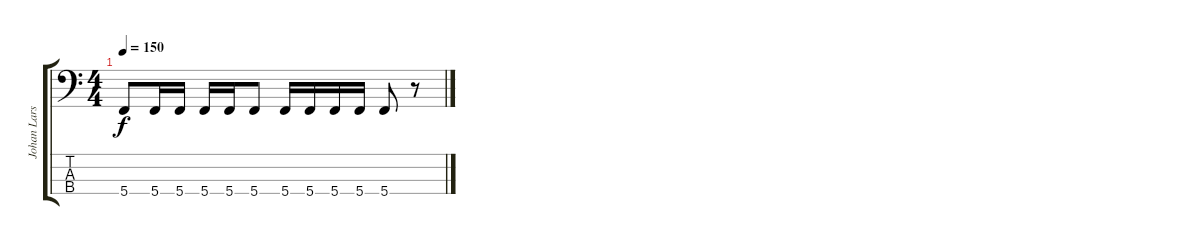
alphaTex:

\track ("Johan Larsson" "Johan Lars") {instrument electricbassfinger}
\staff {score tabs}
\tuning (Eb2 Bb1 F1 C1) {hide}
\ts (4 4)
\tempo 150
\clef f4
\ks c
5.4.8{dy f} 5.4.16 5.4.16 5.4.16 5.4.16 5.4.8 5.4.16 5.4.16 5.4.16 5.4.16 5.4.8 r.8
